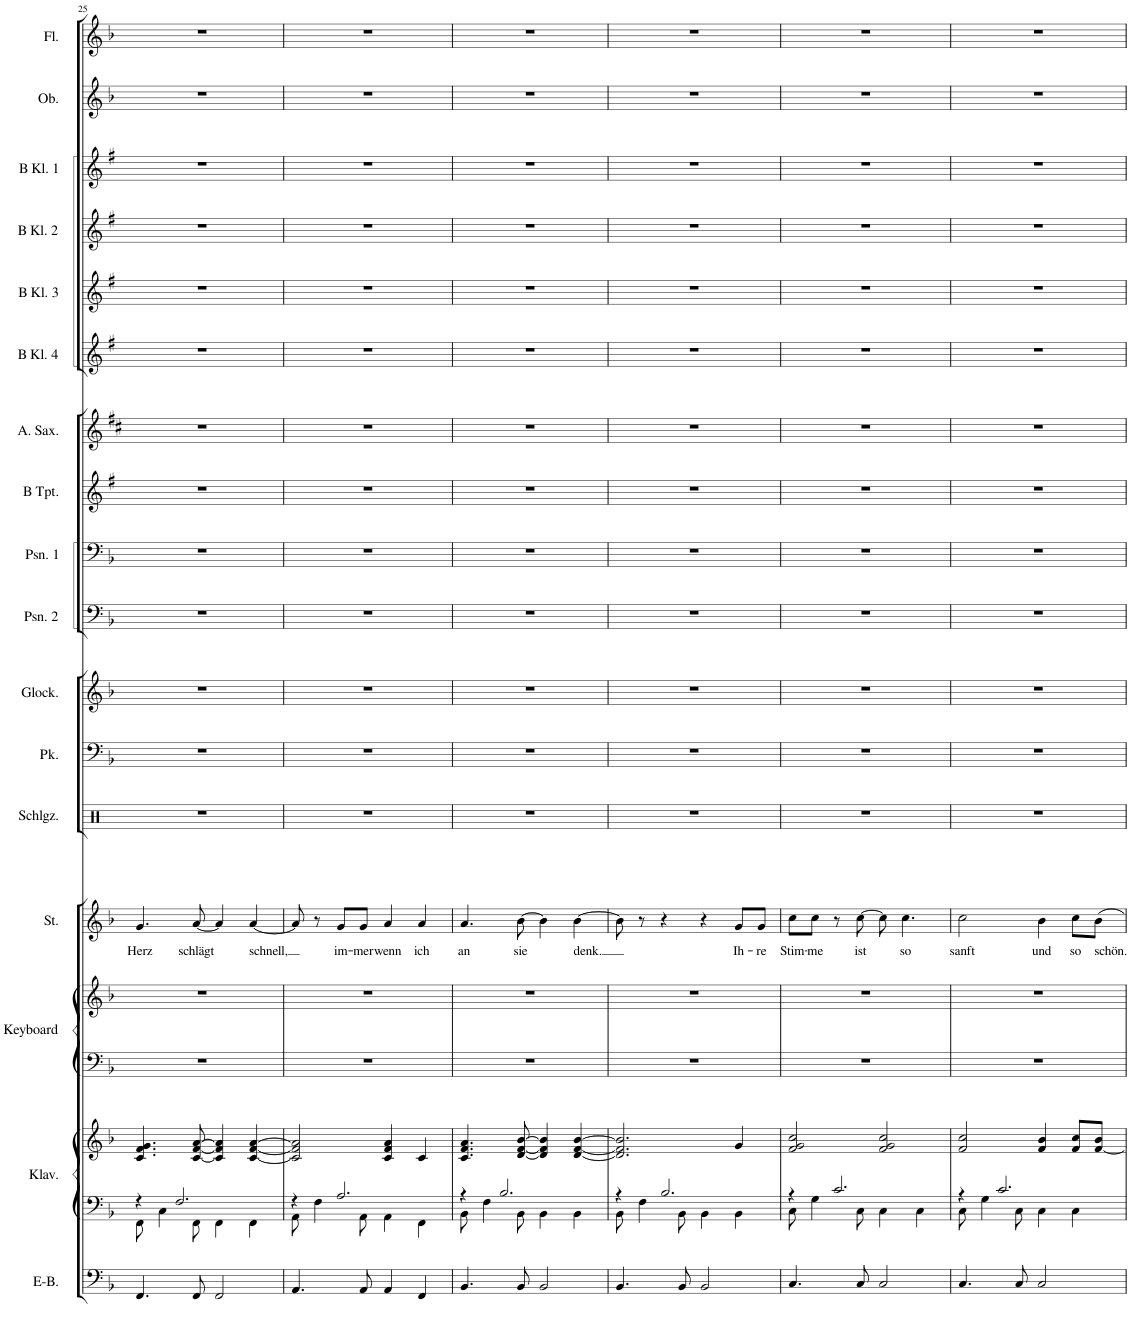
**kern	**kern	**kern	**kern	**kern	**kern	**text	**kern	**kern	**kern	**kern	**kern	**kern	**kern	**kern	**kern	**kern	**kern	**kern	**kern
*part17	*part16	*part16	*part15	*part15	*part14	*part14	*part13	*part12	*part11	*part10	*part9	*part8	*part7	*part6	*part5	*part4	*part3	*part2	*part1
*staff19	*staff18	*staff17	*staff16	*staff15	*staff14	*staff14	*staff13	*staff12	*staff11	*staff10	*staff9	*staff8	*staff7	*staff6	*staff5	*staff4	*staff3	*staff2	*staff1
*I"E-Bass (Gerhard)	*I"Klavier (Lisa)	*	*I"Keyboard (Strings)	*	*I"Stimme	*	*I"Schlagzeug	*I"Pauke	*I"Glockenspiel	*I"Posaune 2	*I"Posaune 1	*I"Trompete in B	*I"Altsaxophon	*I"Klarinette in B 4	*I"Klarinette in B 3	*I"Klarinette in B 2	*I"Klarinette in B 1	*I"Oboe	*I"Flöte
*I'E-B.	*I'Klav.	*	*I'Keyboard	*	*I'St.	*	*I'Schlgz.	*I'Pk.	*I'Glock.	*I'Psn. 2	*I'Psn. 1	*	*I'A. Sax.	*	*	*	*	*I'Ob.	*I'Fl.
!!LO:PB:g=z
*clefF4	*clefF4	*clefG2	*clefF4	*clefG2	*clefG2	*	*clefX	*clefF4	*clefG2	*clefF4	*clefF4	*clefG2	*clefG2	*clefG2	*clefG2	*clefG2	*clefG2	*clefG2	*clefG2
*ITrd7c12	*	*	*	*	*	*	*	*	*ITrd-14c-24	*	*	*ITrd1c2	*ITrd5c9	*ITrd1c2	*ITrd1c2	*ITrd1c2	*ITrd1c2	*	*
*k[b-]	*k[b-]	*k[b-]	*k[b-]	*k[b-]	*k[b-]	*	*k[]	*k[b-]	*k[b-]	*k[b-]	*k[b-]	*k[f#]	*k[f#c#]	*k[f#]	*k[f#]	*k[f#]	*k[f#]	*k[b-]	*k[b-]
=25	=25	=25	=25	=25	=25	=25	=25	=25	=25	=25	=25	=25	=25	=25	=25	=25	=25	=25	=25
*	*^	*	*	*	*	*	*	*	*	*	*	*	*	*	*	*	*	*	*
!	!	!	!	!	!	!	!LO:LY:b	!	!	!	!	!	!	!	!	!	!	!	!	!
4.FF/	4r	8FF\	4.c/ 4.f/ 4.g/	1r	1r	4.g/	Herz	1r	1r	1r	1r	1r	1r	1r	1r	1r	1r	1r	1r	1r
.	.	4C\	.	.	.	.	.	.	.	.	.	.	.	.	.	.	.	.	.	.
.	2.F/	.	.	.	.	.	.	.	.	.	.	.	.	.	.	.	.	.	.	.
!	!	!	!	!	!	!	!LO:LY:b	!	!	!	!	!	!	!	!	!	!	!	!	!
8FF/	.	8FF\	[8c/ [8f/ [8a/	.	.	[8a/	schlägt	.	.	.	.	.	.	.	.	.	.	.	.	.
2FF/	.	4FF\	4c/] 4f/] 4a/]	.	.	4a/]	.	.	.	.	.	.	.	.	.	.	.	.	.	.
!	!	!	!	!	!	!	!LO:LY:b	!	!	!	!	!	!	!	!	!	!	!	!	!
.	.	4FF\	[4c/ [4f/ [4a/	.	.	[4a/	schnell,	.	.	.	.	.	.	.	.	.	.	.	.	.
=26	=26	=26	=26	=26	=26	=26	=26	=26	=26	=26	=26	=26	=26	=26	=26	=26	=26	=26	=26	=26
4.AA/	4r	8AA\	2c/] 2f/] 2a/]	1r	1r	8a/]	.	1r	1r	1r	1r	1r	1r	1r	1r	1r	1r	1r	1r	1r
.	.	4F\	.	.	.	8r	.	.	.	.	.	.	.	.	.	.	.	.	.	.
!	!	!	!	!	!	!	!LO:LY:b	!	!	!	!	!	!	!	!	!	!	!	!	!
.	2.A/	.	.	.	.	8g/L	im-	.	.	.	.	.	.	.	.	.	.	.	.	.
!	!	!	!	!	!	!	!LO:LY:b	!	!	!	!	!	!	!	!	!	!	!	!	!
8AA/	.	8AA\	.	.	.	8g/J	-mer	.	.	.	.	.	.	.	.	.	.	.	.	.
!	!	!	!	!	!	!	!LO:LY:b	!	!	!	!	!	!	!	!	!	!	!	!	!
4AA/	.	4AA\	4c/ 4f/ 4a/	.	.	4a/	wenn	.	.	.	.	.	.	.	.	.	.	.	.	.
!	!	!	!	!	!	!	!LO:LY:b	!	!	!	!	!	!	!	!	!	!	!	!	!
4FF/	.	4FF\	4c/	.	.	4a/	ich	.	.	.	.	.	.	.	.	.	.	.	.	.
=27	=27	=27	=27	=27	=27	=27	=27	=27	=27	=27	=27	=27	=27	=27	=27	=27	=27	=27	=27	=27
!	!	!	!	!	!	!	!LO:LY:b	!	!	!	!	!	!	!	!	!	!	!	!	!
4.BB-/	4r	8BB-\	4.c/ 4.f/ 4.a/	1r	1r	4.a/	an	1r	1r	1r	1r	1r	1r	1r	1r	1r	1r	1r	1r	1r
.	.	4F\	.	.	.	.	.	.	.	.	.	.	.	.	.	.	.	.	.	.
.	2.B-/	.	.	.	.	.	.	.	.	.	.	.	.	.	.	.	.	.	.	.
!	!	!	!	!	!	!	!LO:LY:b	!	!	!	!	!	!	!	!	!	!	!	!	!
8BB-/	.	8BB-\	[8d/ [8f/ [8b-/	.	.	[8b-\	sie	.	.	.	.	.	.	.	.	.	.	.	.	.
2BB-/	.	4BB-\	4d/] 4f/] 4b-/]	.	.	4b-\]	.	.	.	.	.	.	.	.	.	.	.	.	.	.
!	!	!	!	!	!	!	!LO:LY:b	!	!	!	!	!	!	!	!	!	!	!	!	!
.	.	4BB-\	[4d/ [4f/ [4b-/	.	.	[4b-\	denk.	.	.	.	.	.	.	.	.	.	.	.	.	.
=28	=28	=28	=28	=28	=28	=28	=28	=28	=28	=28	=28	=28	=28	=28	=28	=28	=28	=28	=28	=28
4.BB-/	4r	8BB-\	2.d/] 2.f/] 2.b-/]	1r	1r	8b-\]	.	1r	1r	1r	1r	1r	1r	1r	1r	1r	1r	1r	1r	1r
.	.	4F\	.	.	.	8r	.	.	.	.	.	.	.	.	.	.	.	.	.	.
.	2.B-/	.	.	.	.	4r	.	.	.	.	.	.	.	.	.	.	.	.	.	.
8BB-/	.	8BB-\	.	.	.	.	.	.	.	.	.	.	.	.	.	.	.	.	.	.
2BB-/	.	4BB-\	.	.	.	4r	.	.	.	.	.	.	.	.	.	.	.	.	.	.
!	!	!	!	!	!	!	!LO:LY:b	!	!	!	!	!	!	!	!	!	!	!	!	!
.	.	4BB-\	4g/	.	.	8g/L	Ih-	.	.	.	.	.	.	.	.	.	.	.	.	.
!	!	!	!	!	!	!	!LO:LY:b	!	!	!	!	!	!	!	!	!	!	!	!	!
.	.	.	.	.	.	8g/J	-re	.	.	.	.	.	.	.	.	.	.	.	.	.
=29	=29	=29	=29	=29	=29	=29	=29	=29	=29	=29	=29	=29	=29	=29	=29	=29	=29	=29	=29	=29
!	!	!	!	!	!	!	!LO:LY:b	!	!	!	!	!	!	!	!	!	!	!	!	!
4.C/	4r	8C\	2f/ 2g/ 2cc/	1r	1r	8cc\L	Stim-	1r	1r	1r	1r	1r	1r	1r	1r	1r	1r	1r	1r	1r
!	!	!	!	!	!	!	!LO:LY:b	!	!	!	!	!	!	!	!	!	!	!	!	!
.	.	4G\	.	.	.	8cc\J	-me	.	.	.	.	.	.	.	.	.	.	.	.	.
.	2.c/	.	.	.	.	8r	.	.	.	.	.	.	.	.	.	.	.	.	.	.
!	!	!	!	!	!	!	!LO:LY:b	!	!	!	!	!	!	!	!	!	!	!	!	!
8C/	.	8C\	.	.	.	[8cc\	ist	.	.	.	.	.	.	.	.	.	.	.	.	.
2C/	.	4C\	2f/ 2g/ 2cc/	.	.	8cc\]	.	.	.	.	.	.	.	.	.	.	.	.	.	.
!	!	!	!	!	!	!	!LO:LY:b	!	!	!	!	!	!	!	!	!	!	!	!	!
.	.	.	.	.	.	4.cc\	so	.	.	.	.	.	.	.	.	.	.	.	.	.
.	.	4C\	.	.	.	.	.	.	.	.	.	.	.	.	.	.	.	.	.	.
=30	=30	=30	=30	=30	=30	=30	=30	=30	=30	=30	=30	=30	=30	=30	=30	=30	=30	=30	=30	=30
!	!	!	!	!	!	!	!LO:LY:b	!	!	!	!	!	!	!	!	!	!	!	!	!
4.C/	4r	8C\	2f/ 2cc/	1r	1r	2cc\	sanft	1r	1r	1r	1r	1r	1r	1r	1r	1r	1r	1r	1r	1r
.	.	4G\	.	.	.	.	.	.	.	.	.	.	.	.	.	.	.	.	.	.
.	2.c/	.	.	.	.	.	.	.	.	.	.	.	.	.	.	.	.	.	.	.
8C/	.	8C\	.	.	.	.	.	.	.	.	.	.	.	.	.	.	.	.	.	.
!	!	!	!	!	!	!	!LO:LY:b	!	!	!	!	!	!	!	!	!	!	!	!	!
2C/	.	4C\	4f/ 4b-/	.	.	4b-\	und	.	.	.	.	.	.	.	.	.	.	.	.	.
!	!	!	!	!	!	!	!LO:LY:b	!	!	!	!	!	!	!	!	!	!	!	!	!
.	.	4C\	8f/ 8cc/L	.	.	8cc\L	so	.	.	.	.	.	.	.	.	.	.	.	.	.
!	!	!	!	!	!	!	!LO:LY:b	!	!	!	!	!	!	!	!	!	!	!	!	!
.	.	.	[8f/ 8b-/J	.	.	8b-\J	schön.	.	.	.	.	.	.	.	.	.	.	.	.	.
*	*v	*v	*	*	*	*	*	*	*	*	*	*	*	*	*	*	*	*	*	*
=	=	=	=	=	=	=	=	=	=	=	=	=	=	=	=	=	=	=	=
*-	*-	*-	*-	*-	*-	*-	*-	*-	*-	*-	*-	*-	*-	*-	*-	*-	*-	*-	*-
